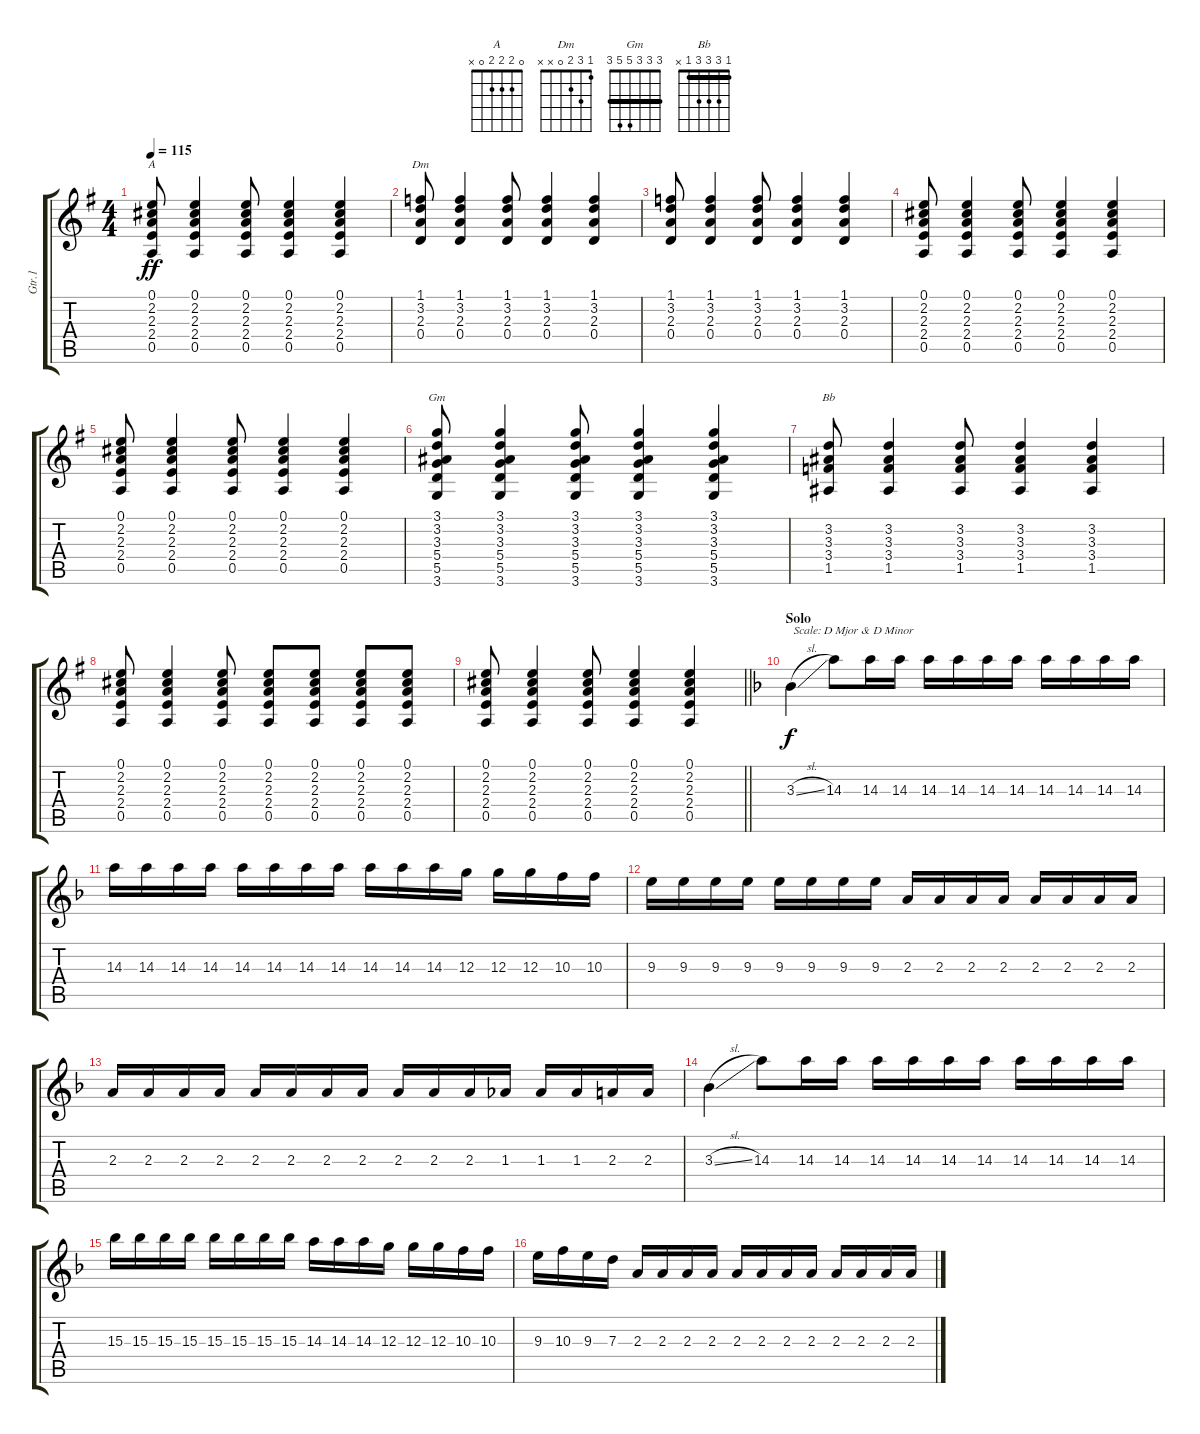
\track ("Gtr.1" "Gtr.1") {instrument electricguitarclean}
\staff {score tabs}
\tuning (E4 B3 G3 D3 A2 E2) {hide}
\chord ("A" 0 2 2 2 0 x)
\chord ("Dm" 1 3 2 0 x x)
\chord ("Gm" 3 3 3 5 5 3) {barre 3}
\chord ("Bb" 1 3 3 3 1 x) {barre 1}
\ts (4 4)
\tempo 115
\clef g2
\ks g
(0.1 2.2 2.3 2.4 0.5).8{ch "A" dy ff} (0.1 2.2 2.3 2.4 0.5).4 (0.1 2.2 2.3 2.4 0.5).8 (0.1 2.2 2.3 2.4 0.5).4 (0.1 2.2 2.3 2.4 0.5).4 |
(1.1 3.2 2.3 0.4).8{ch "Dm"} (1.1 3.2 2.3 0.4).4 (1.1 3.2 2.3 0.4).8 (1.1 3.2 2.3 0.4).4 (1.1 3.2 2.3 0.4).4 |
(1.1 3.2 2.3 0.4).8 (1.1 3.2 2.3 0.4).4 (1.1 3.2 2.3 0.4).8 (1.1 3.2 2.3 0.4).4 (1.1 3.2 2.3 0.4).4 |
(0.1 2.2 2.3 2.4 0.5).8 (0.1 2.2 2.3 2.4 0.5).4 (0.1 2.2 2.3 2.4 0.5).8 (0.1 2.2 2.3 2.4 0.5).4 (0.1 2.2 2.3 2.4 0.5).4 |
(0.1 2.2 2.3 2.4 0.5).8 (0.1 2.2 2.3 2.4 0.5).4 (0.1 2.2 2.3 2.4 0.5).8 (0.1 2.2 2.3 2.4 0.5).4 (0.1 2.2 2.3 2.4 0.5).4 |
(3.1 3.2 3.3 5.4 5.5 3.6).8{ch "Gm"} (3.1 3.2 3.3 5.4 5.5 3.6).4 (3.1 3.2 3.3 5.4 5.5 3.6).8 (3.1 3.2 3.3 5.4 5.5 3.6).4 (3.1 3.2 3.3 5.4 5.5 3.6).4 |
(3.2 3.3 3.4 1.5).8{ch "Bb"} (3.2 3.3 3.4 1.5).4 (3.2 3.3 3.4 1.5).8 (3.2 3.3 3.4 1.5).4 (3.2 3.3 3.4 1.5).4 |
(0.1 2.2 2.3 2.4 0.5).8 (0.1 2.2 2.3 2.4 0.5).4 (0.1 2.2 2.3 2.4 0.5).8 (0.1 2.2 2.3 2.4 0.5).8 (0.1 2.2 2.3 2.4 0.5).8 (0.1 2.2 2.3 2.4 0.5).8 (0.1 2.2 2.3 2.4 0.5).8 |
\barLineRight lightlight
(0.1 2.2 2.3 2.4 0.5).8 (0.1 2.2 2.3 2.4 0.5).4 (0.1 2.2 2.3 2.4 0.5).8 (0.1 2.2 2.3 2.4 0.5).4 (0.1 2.2 2.3 2.4 0.5).4 |
\section ("" "Solo")
\ks dminor
3.3{sl}.4{txt " Scale: D Mjor & D Minor" dy f instrument electricguitarclean} 14.3.8 14.3.16 14.3.16 14.3.16 14.3.16 14.3.16 14.3.16 14.3.16 14.3.16 14.3.16 14.3.16 |
14.3.16 14.3.16 14.3.16 14.3.16 14.3.16 14.3.16 14.3.16 14.3.16 14.3.16 14.3.16 14.3.16 12.3.16 12.3.16 12.3.16 10.3.16 10.3.16 |
9.3.16 9.3.16 9.3.16 9.3.16 9.3.16 9.3.16 9.3.16 9.3.16 2.3.16 2.3.16 2.3.16 2.3.16 2.3.16 2.3.16 2.3.16 2.3.16 |
2.3.16 2.3.16 2.3.16 2.3.16 2.3.16 2.3.16 2.3.16 2.3.16 2.3.16 2.3.16 2.3.16 1.3.16 1.3.16 1.3.16 2.3.16 2.3.16 |
3.3{sl}.4 14.3.8 14.3.16 14.3.16 14.3.16 14.3.16 14.3.16 14.3.16 14.3.16 14.3.16 14.3.16 14.3.16 |
15.3.16 15.3.16 15.3.16 15.3.16 15.3.16 15.3.16 15.3.16 15.3.16 14.3.16 14.3.16 14.3.16 12.3.16 12.3.16 12.3.16 10.3.16 10.3.16 |
9.3.16 10.3.16 9.3.16 7.3.16 2.3.16 2.3.16 2.3.16 2.3.16 2.3.16 2.3.16 2.3.16 2.3.16 2.3.16 2.3.16 2.3.16 2.3.16
